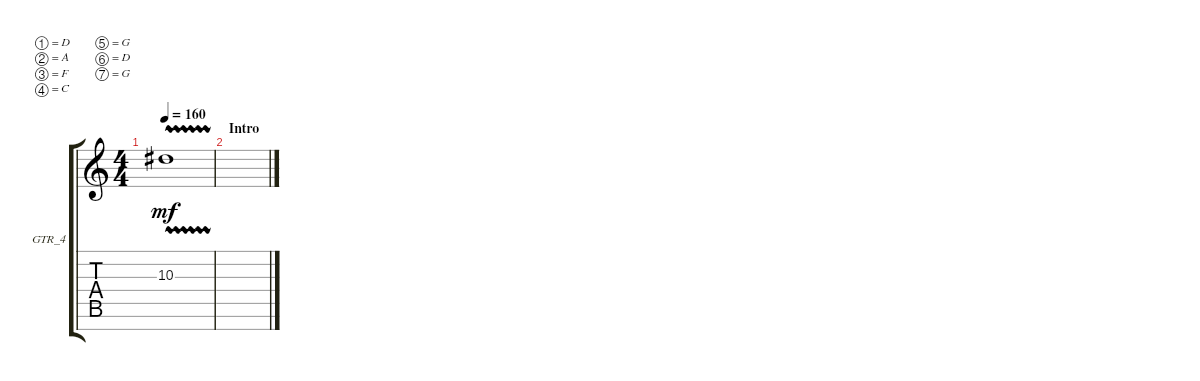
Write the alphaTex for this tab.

\defaultSystemsLayout 4
\bracketExtendMode groupsimilarinstruments
\firstSystemTrackNameOrientation horizontal
\otherSystemsTrackNameOrientation horizontal
\track ("GTR_4_Slight_overdrive" "GTR_4") {instrument overdrivenguitar}
\staff {score tabs}
\tuning (D4 A3 F3 C3 G2 D2 G1)
\ts (4 4)
\tempo 160
\clef g2
\ks c
10.3{vw t}.1{dy mf} |
\section ("" "Intro")
